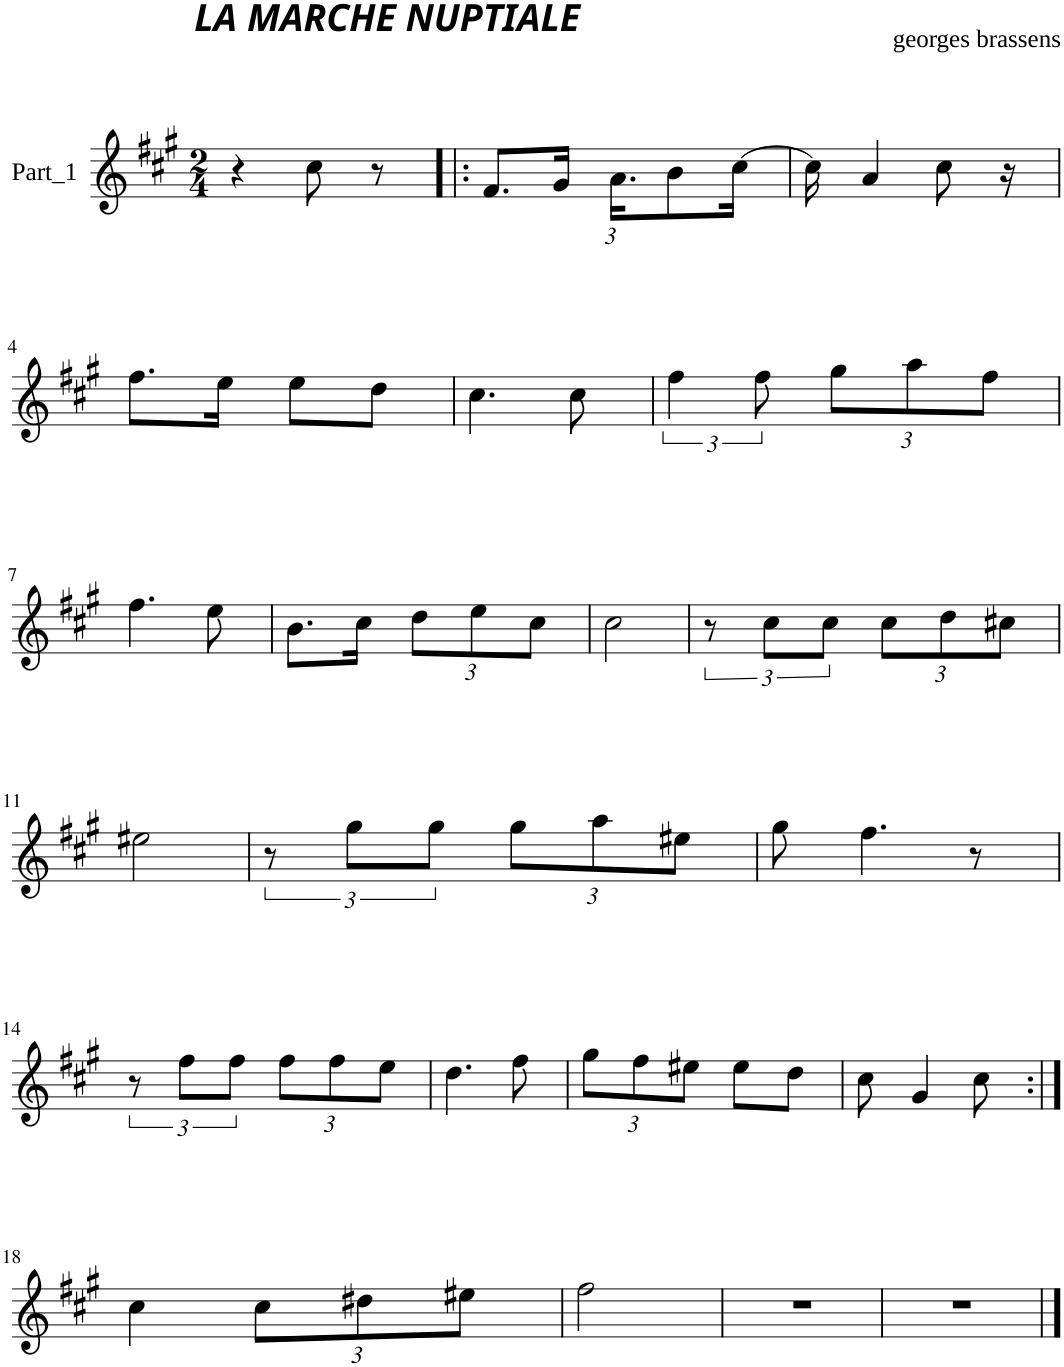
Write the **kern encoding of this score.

**kern
*part1
*staff1
*clefG2
*k[f#c#g#]
*M2/4
=1
4r
8cc#\
8r
=2!|:
8.f#/L
16g#/Jk
24.a\KL
8b\
[16cc#\Jk
=3
16cc#\]
4a/
8cc#\
16r
!!LO:LB:g=z
=4
8.ff#\L
16ee\Jk
8ee\L
8dd\J
=5
4.cc#\
8cc#\
=6
6ff#\
12ff#\
*Xbrackettup
12gg#\L
12aa\
12ff#\J
!!LO:LB:g=z
=7
4.ff#\
8ee\
=8
8.b\L
16cc#\Jk
12dd\L
12ee\
12cc#\J
=9
2cc#\
=10
*brackettup
12r
12cc#\L
12cc#\J
*Xbrackettup
12cc#\L
12dd\
12cc#X\J
!!LO:LB:g=z
=11
2ee#X\
=12
*brackettup
12r
12gg#\L
12gg#\J
*Xbrackettup
12gg#\L
12aa\
12ee#X\J
=13
8gg#\
4.ff#\
8r
!!LO:LB:g=z
=14
*brackettup
12r
12ff#\L
12ff#\J
*Xbrackettup
12ff#\L
12ff#\
12ee\J
=15
4.dd\
8ff#\
=16
12gg#\L
12ff#\
12ee#X\J
8ee#\L
8dd\J
=17
8cc#\
4g#/
8cc#\
!!LO:LB:g=z
=18:|!
4cc#\
12cc#\L
12dd#X\
12ee#X\J
=19
2ff#\
=20
2r
=21
2r
==
*-
